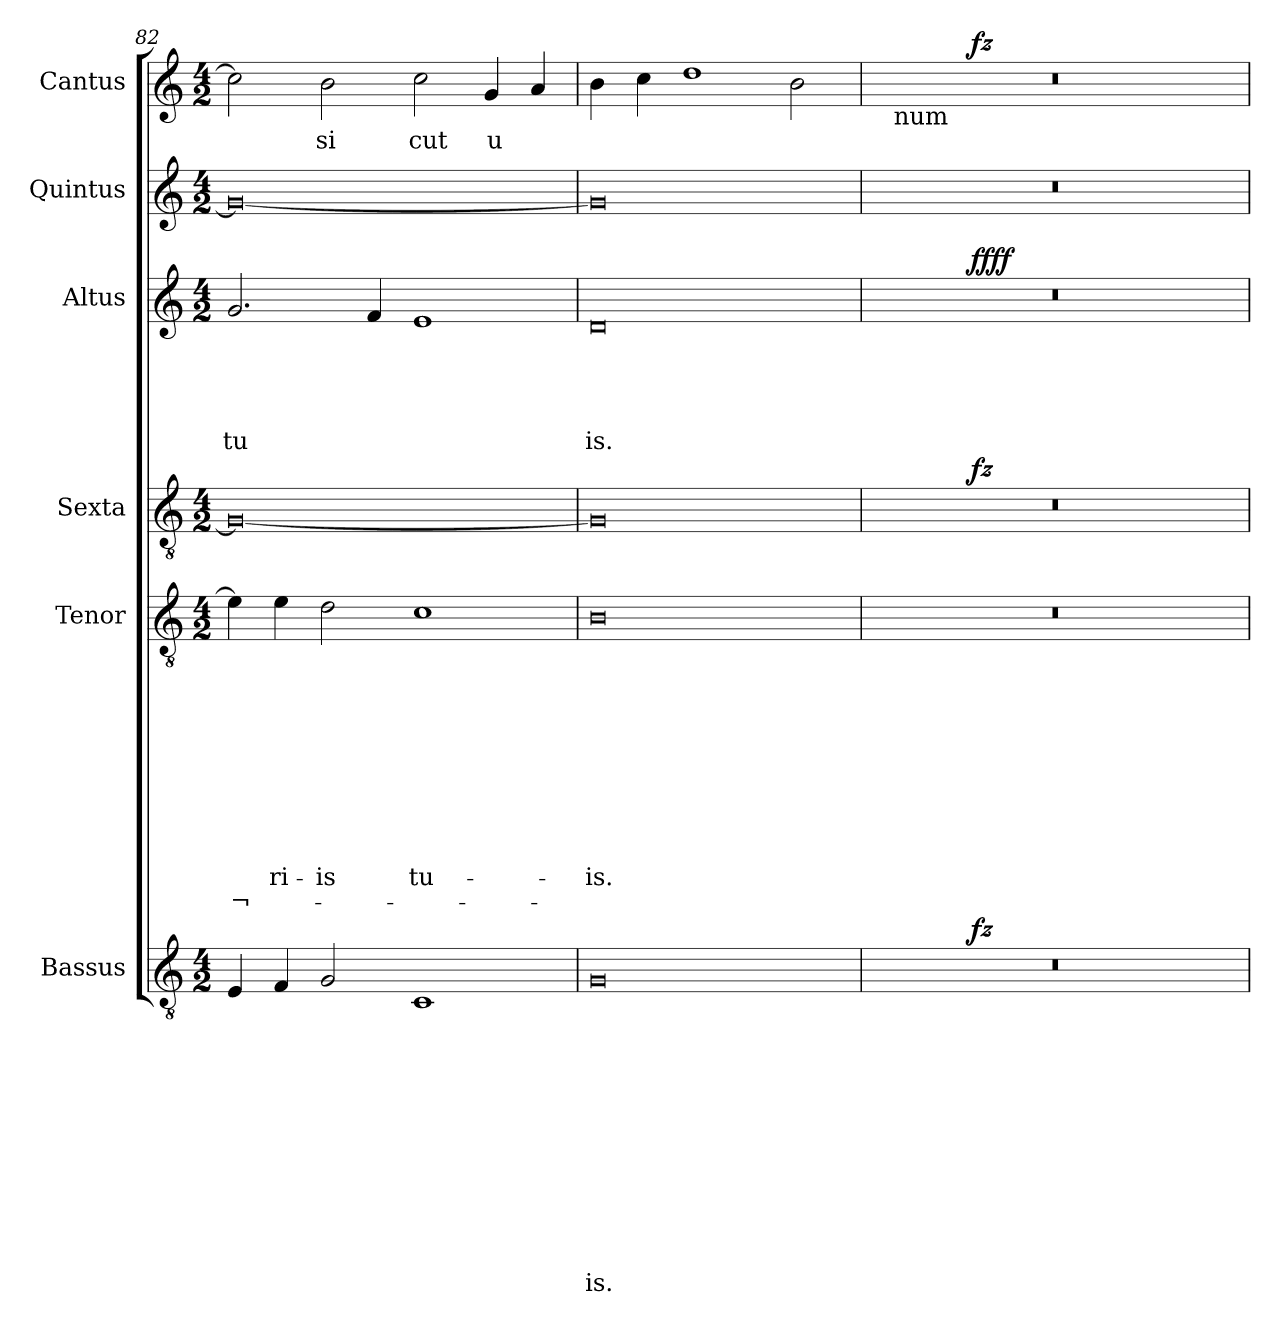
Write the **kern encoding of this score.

**kern	**text	**text	**text	**text	**text	**text	**text	**text	**text	**text	**text	**text	**dynam	**kern	**text	**text	**text	**text	**text	**text	**text	**text	**text	**text	**text	**kern	**text	**dynam	**kern	**text	**text	**text	**text	**text	**dynam	**kern	**text	**kern	**text	**dynam
*part6	*part6	*part6	*part6	*part6	*part6	*part6	*part6	*part6	*part6	*part6	*part6	*part6	*part6	*part5	*part5	*part5	*part5	*part5	*part5	*part5	*part5	*part5	*part5	*part5	*part5	*part4	*part4	*part4	*part3	*part3	*part3	*part3	*part3	*part3	*part3	*part2	*part2	*part1	*part1	*part1
*staff6	*staff6	*staff6	*staff6	*staff6	*staff6	*staff6	*staff6	*staff6	*staff6	*staff6	*staff6	*staff6	*staff6	*staff5	*staff5	*staff5	*staff5	*staff5	*staff5	*staff5	*staff5	*staff5	*staff5	*staff5	*staff5	*staff4	*staff4	*staff4	*staff3	*staff3	*staff3	*staff3	*staff3	*staff3	*staff3	*staff2	*staff2	*staff1	*staff1	*staff1
*I"Bassus	*	*	*	*	*	*	*	*	*	*	*	*	*	*I"Tenor	*	*	*	*	*	*	*	*	*	*	*	*I"Sexta	*	*	*I"Altus	*	*	*	*	*	*	*I"Quintus	*	*I"Cantus	*	*
*I'Bassus	*	*	*	*	*	*	*	*	*	*	*	*	*	*I'Tenor	*	*	*	*	*	*	*	*	*	*	*	*	*	*	*I'Altus	*	*	*	*	*	*	*I'Quintus	*	*I'Cantus	*	*
*clefGv2	*	*	*	*	*	*	*	*	*	*	*	*	*	*clefGv2	*	*	*	*	*	*	*	*	*	*	*	*clefGv2	*	*	*clefG2	*	*	*	*	*	*	*clefG2	*	*clefG2	*	*
*k[]	*	*	*	*	*	*	*	*	*	*	*	*	*	*k[]	*	*	*	*	*	*	*	*	*	*	*	*k[]	*	*	*k[]	*	*	*	*	*	*	*k[]	*	*k[]	*	*
*C:	*	*	*	*	*	*	*	*	*	*	*	*	*	*C:	*	*	*	*	*	*	*	*	*	*	*	*C:	*	*	*C:	*	*	*	*	*	*	*C:	*	*C:	*	*
*M4/2	*	*	*	*	*	*	*	*	*	*	*	*	*	*M4/2	*	*	*	*	*	*	*	*	*	*	*	*M4/2	*	*	*M4/2	*	*	*	*	*	*	*M4/2	*	*M4/2	*	*
=82	=82	=82	=82	=82	=82	=82	=82	=82	=82	=82	=82	=82	=82	=82	=82	=82	=82	=82	=82	=82	=82	=82	=82	=82	=82	=82	=82	=82	=82	=82	=82	=82	=82	=82	=82	=82	=82	=82	=82	=82
!	!	!	!	!	!	!	!	!	!	!	!	!	!	!	!	!	!	!	!	!	!	!	!	!	!LO:LY:b:rj	!	!	!	!	!	!	!	!	!LO:LY:b	!	!	!	!	!	!
4E/	.	.	.	.	.	.	.	.	.	.	.	.	.	4e\]	.	.	.	.	.	.	.	.	.	.	-¬-	0G_	.	.	2.g/	.	.	.	.	tu	.	0g_	.	2cc\]	.	.
!	!	!	!	!	!	!	!	!	!	!	!	!	!	!	!	!	!	!	!	!	!	!	!	!LO:LY:b	!	!	!	!	!	!	!	!	!	!	!	!	!	!	!	!
4F/	.	.	.	.	.	.	.	.	.	.	.	.	.	4e\	.	.	.	.	.	.	.	.	.	-ri-	.	.	.	.	.	.	.	.	.	.	.	.	.	.	.	.
!	!	!	!	!	!	!	!	!	!	!	!	!	!	!	!	!	!	!	!	!	!	!	!	!LO:LY:b	!	!	!	!	!	!	!	!	!	!	!	!	!	!	!LO:LY:b	!
2G/	.	.	.	.	.	.	.	.	.	.	.	.	.	2d\	.	.	.	.	.	.	.	.	.	-is	.	.	.	.	.	.	.	.	.	.	.	.	.	2b\	si	.
.	.	.	.	.	.	.	.	.	.	.	.	.	.	.	.	.	.	.	.	.	.	.	.	.	.	.	.	.	4f/	.	.	.	.	.	.	.	.	.	.	.
!	!	!	!	!	!	!	!	!	!	!	!	!	!	!	!	!	!	!	!	!	!	!	!	!LO:LY:b	!	!	!	!	!	!	!	!	!	!	!	!	!	!	!LO:LY:b	!
1C	.	.	.	.	.	.	.	.	.	.	.	.	.	1c	.	.	.	.	.	.	.	.	.	tu-	.	.	.	.	1e	.	.	.	.	.	.	.	.	2cc\	cut	.
!	!	!	!	!	!	!	!	!	!	!	!	!	!	!	!	!	!	!	!	!	!	!	!	!	!	!	!	!	!	!	!	!	!	!	!	!	!	!	!LO:LY:b	!
.	.	.	.	.	.	.	.	.	.	.	.	.	.	.	.	.	.	.	.	.	.	.	.	.	.	.	.	.	.	.	.	.	.	.	.	.	.	4g/	u	.
.	.	.	.	.	.	.	.	.	.	.	.	.	.	.	.	.	.	.	.	.	.	.	.	.	.	.	.	.	.	.	.	.	.	.	.	.	.	4a/	.	.
=83	=83	=83	=83	=83	=83	=83	=83	=83	=83	=83	=83	=83	=83	=83	=83	=83	=83	=83	=83	=83	=83	=83	=83	=83	=83	=83	=83	=83	=83	=83	=83	=83	=83	=83	=83	=83	=83	=83	=83	=83
!	!	!	!	!	!	!	!	!	!	!	!	!LO:LY:b	!	!	!	!	!	!	!	!	!	!	!	!LO:LY:b	!	!	!	!	!	!	!	!	!	!LO:LY:b	!	!	!	!	!	!
0G	.	.	.	.	.	.	.	.	.	.	.	-is.	.	0B	.	.	.	.	.	.	.	.	.	-is.	.	0G]	.	.	0d	.	.	.	.	is.	.	0g]	.	4b\	.	.
.	.	.	.	.	.	.	.	.	.	.	.	.	.	.	.	.	.	.	.	.	.	.	.	.	.	.	.	.	.	.	.	.	.	.	.	.	.	4cc\	.	.
.	.	.	.	.	.	.	.	.	.	.	.	.	.	.	.	.	.	.	.	.	.	.	.	.	.	.	.	.	.	.	.	.	.	.	.	.	.	1dd	.	.
.	.	.	.	.	.	.	.	.	.	.	.	.	.	.	.	.	.	.	.	.	.	.	.	.	.	.	.	.	.	.	.	.	.	.	.	.	.	2b\	.	.
=84	=84	=84	=84	=84	=84	=84	=84	=84	=84	=84	=84	=84	=84	=84	=84	=84	=84	=84	=84	=84	=84	=84	=84	=84	=84	=84	=84	=84	=84	=84	=84	=84	=84	=84	=84	=84	=84	=84	=84	=84
*^	*	*	*	*	*	*	*	*	*	*	*	*	*	*	*	*	*	*	*	*	*	*	*	*	*	*^	*	*	*^	*	*	*	*	*	*	*	*	*^	*	*
*	*	*	*	*	*	*	*	*	*	*	*	*	*	*	*	*	*	*	*	*	*	*	*	*	*	*	*	*	*	*	*	*	*	*	*	*	*	*	*	*	*	*^	*	*
0r	4ryy	.	.	.	.	.	.	.	.	.	.	.	.	.	0r	.	.	.	.	.	.	.	.	.	.	.	0r	4ryy	.	.	0r	4ryy	.	.	.	.	.	.	0r	.	0r	4ryy	16.ryy	.	.
!	!	!	!	!	!	!	!	!	!	!	!	!	!	!	!	!	!	!	!	!	!	!	!	!	!	!	!	!	!	!	!	!	!	!	!	!	!	!	!	!	!	!	!LO:TX:b:t=num	!	!
.	.	.	.	.	.	.	.	.	.	.	.	.	.	.	.	.	.	.	.	.	.	.	.	.	.	.	.	.	.	.	.	.	.	.	.	.	.	.	.	.	.	.	1ryy	.	.
.	8ryy	.	.	.	.	.	.	.	.	.	.	.	.	.	.	.	.	.	.	.	.	.	.	.	.	.	.	8ryy	.	.	.	8ryy	.	.	.	.	.	.	.	.	.	8ryy	.	.	.
.	32ryy	.	.	.	.	.	.	.	.	.	.	.	.	.	.	.	.	.	.	.	.	.	.	.	.	.	.	32ryy	.	.	.	32ryy	.	.	.	.	.	.	.	.	.	32ryy	.	.	.
!	!	!	!	!	!	!	!	!	!	!	!	!	!	!LO:DY:b	!	!	!	!	!	!	!	!	!	!	!	!	!	!	!	!LO:DY:b	!	!	!	!	!	!	!	!LO:DY:b	!	!	!	!	!	!	!LO:DY:b
.	1ryy	.	.	.	.	.	.	.	.	.	.	.	.	fz	.	.	.	.	.	.	.	.	.	.	.	.	.	1ryy	.	fz	.	1ryy	.	.	.	.	.	ffff	.	.	.	1ryy	.	.	fz
.	.	.	.	.	.	.	.	.	.	.	.	.	.	.	.	.	.	.	.	.	.	.	.	.	.	.	.	.	.	.	.	.	.	.	.	.	.	.	.	.	.	.	2ryy	.	.
.	2ryy	.	.	.	.	.	.	.	.	.	.	.	.	.	.	.	.	.	.	.	.	.	.	.	.	.	.	2ryy	.	.	.	2ryy	.	.	.	.	.	.	.	.	.	2ryy	.	.	.
.	.	.	.	.	.	.	.	.	.	.	.	.	.	.	.	.	.	.	.	.	.	.	.	.	.	.	.	.	.	.	.	.	.	.	.	.	.	.	.	.	.	.	4ryy	.	.
.	.	.	.	.	.	.	.	.	.	.	.	.	.	.	.	.	.	.	.	.	.	.	.	.	.	.	.	.	.	.	.	.	.	.	.	.	.	.	.	.	.	.	8ryy	.	.
.	16.ryy	.	.	.	.	.	.	.	.	.	.	.	.	.	.	.	.	.	.	.	.	.	.	.	.	.	.	16.ryy	.	.	.	16.ryy	.	.	.	.	.	.	.	.	.	16.ryy	.	.	.
.	.	.	.	.	.	.	.	.	.	.	.	.	.	.	.	.	.	.	.	.	.	.	.	.	.	.	.	.	.	.	.	.	.	.	.	.	.	.	.	.	.	.	32ryy	.	.
*	*	*	*	*	*	*	*	*	*	*	*	*	*	*	*	*	*	*	*	*	*	*	*	*	*	*	*v	*v	*	*	*	*	*	*	*	*	*	*	*	*	*v	*v	*v	*	*
*v	*v	*	*	*	*	*	*	*	*	*	*	*	*	*	*	*	*	*	*	*	*	*	*	*	*	*	*	*	*	*v	*v	*	*	*	*	*	*	*	*	*	*	*
=!	=!	=!	=!	=!	=!	=!	=!	=!	=!	=!	=!	=!	=!	=!	=!	=!	=!	=!	=!	=!	=!	=!	=!	=!	=!	=!	=!	=!	=!	=!	=!	=!	=!	=!	=!	=!	=!	=!	=!	=!
*-	*-	*-	*-	*-	*-	*-	*-	*-	*-	*-	*-	*-	*-	*-	*-	*-	*-	*-	*-	*-	*-	*-	*-	*-	*-	*-	*-	*-	*-	*-	*-	*-	*-	*-	*-	*-	*-	*-	*-	*-
